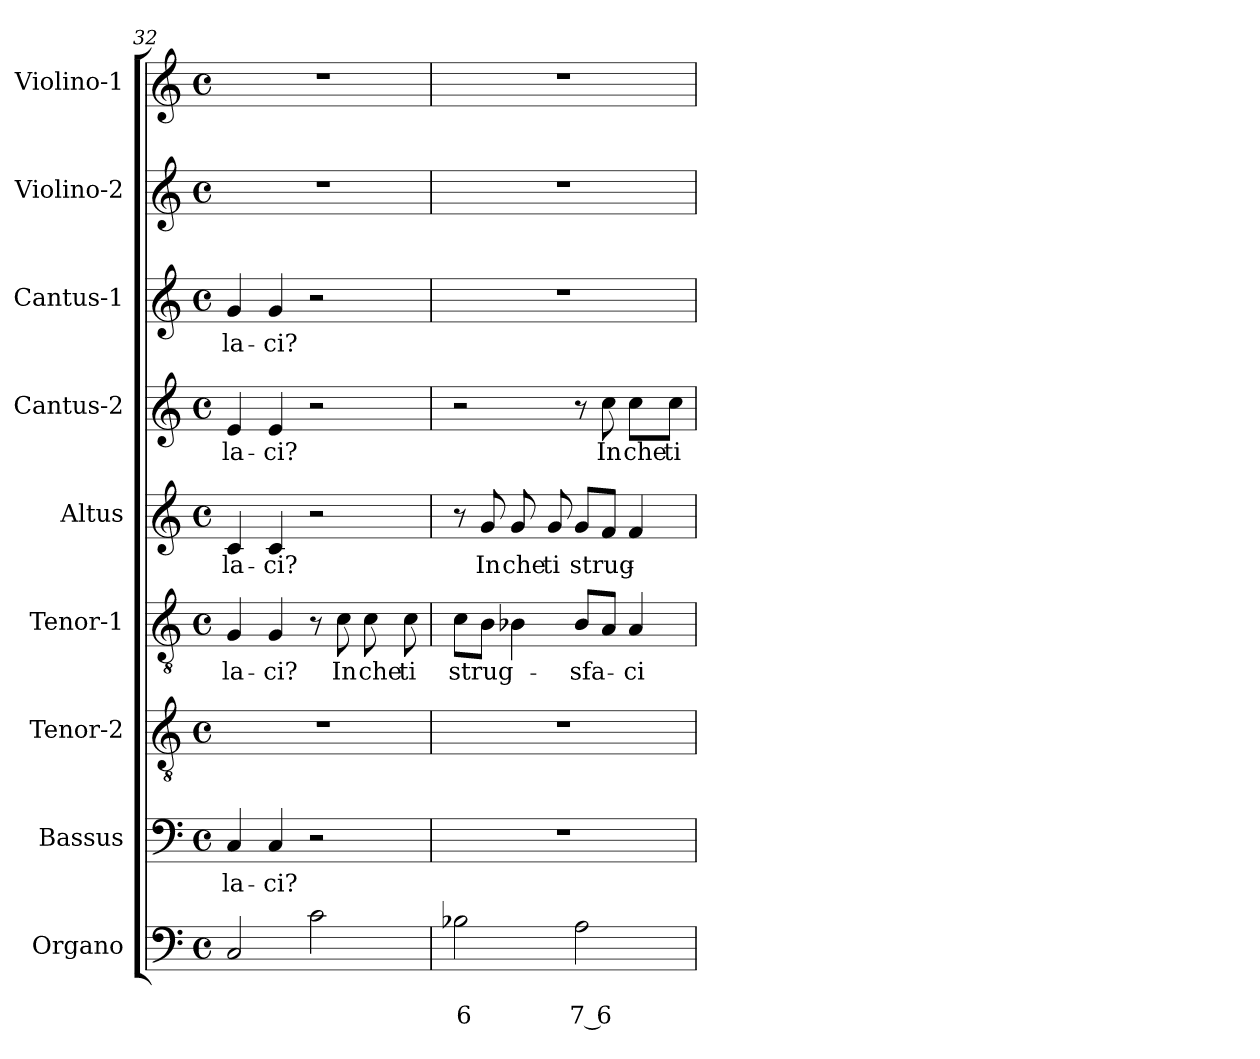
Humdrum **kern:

**kern	**text	**text	**kern	**text	**kern	**kern	**text	**kern	**text	**kern	**text	**kern	**text	**kern	**kern
*part9	*part9	*part9	*part8	*part8	*part7	*part6	*part6	*part5	*part5	*part4	*part4	*part3	*part3	*part2	*part1
*staff9	*staff9	*staff9	*staff8	*staff8	*staff7	*staff6	*staff6	*staff5	*staff5	*staff4	*staff4	*staff3	*staff3	*staff2	*staff1
*I"Organo	*	*	*I"Bassus	*	*I"Tenor-2	*I"Tenor-1	*	*I"Altus	*	*I"Cantus-2	*	*I"Cantus-1	*	*I"Violino-2	*I"Violino-1
*I'Og	*	*	*I'B	*	*I'T2	*I'T1	*	*I'A	*	*I'C2	*	*I'C1	*	*I'V2	*I'V1
*clefF4	*	*	*clefF4	*	*clefGv2	*clefGv2	*	*clefG2	*	*clefG2	*	*clefG2	*	*clefG2	*clefG2
*k[]	*	*	*k[]	*	*k[]	*k[]	*	*k[]	*	*k[]	*	*k[]	*	*k[]	*k[]
*C:	*	*	*C:	*	*C:	*C:	*	*C:	*	*C:	*	*C:	*	*C:	*C:
*M4/4	*	*	*M4/4	*	*M4/4	*M4/4	*	*M4/4	*	*M4/4	*	*M4/4	*	*M4/4	*M4/4
*met(c)	*	*	*met(c)	*	*met(c)	*met(c)	*	*met(c)	*	*met(c)	*	*met(c)	*	*met(c)	*met(c)
=32	=32	=32	=32	=32	=32	=32	=32	=32	=32	=32	=32	=32	=32	=32	=32
!	!	!	!	!LO:LY:b	!	!	!	!	!	!	!	!	!	!	!
!	!	!	!	!	!	!	!LO:LY:b	!	!	!	!	!	!	!	!
!	!	!	!	!	!	!	!	!	!LO:LY:b	!	!	!	!	!	!
!	!	!	!	!	!	!	!	!	!	!	!LO:LY:b	!	!	!	!
!	!	!	!	!	!	!	!	!	!	!	!	!	!LO:LY:b	!	!
2C/	.	.	4C/	-la-	1r	4G/	-la-	4c/	-la-	4e/	-la-	4g/	-la-	1r	1r
!	!	!	!	!LO:LY:b	!	!	!	!	!	!	!	!	!	!	!
!	!	!	!	!	!	!	!LO:LY:b	!	!	!	!	!	!	!	!
!	!	!	!	!	!	!	!	!	!LO:LY:b	!	!	!	!	!	!
!	!	!	!	!	!	!	!	!	!	!	!LO:LY:b	!	!	!	!
!	!	!	!	!	!	!	!	!	!	!	!	!	!LO:LY:b	!	!
.	.	.	4C/	-ci?	.	4G/	-ci?	4c/	-ci?	4e/	-ci?	4g/	-ci?	.	.
2c\	.	.	2r	.	.	8r	.	2r	.	2r	.	2r	.	.	.
!	!	!	!	!	!	!	!LO:LY:b	!	!	!	!	!	!	!	!
.	.	.	.	.	.	8c\	In	.	.	.	.	.	.	.	.
!	!	!	!	!	!	!	!LO:LY:b	!	!	!	!	!	!	!	!
.	.	.	.	.	.	8c\	che	.	.	.	.	.	.	.	.
!	!	!	!	!	!	!	!LO:LY:b	!	!	!	!	!	!	!	!
.	.	.	.	.	.	8c\	ti	.	.	.	.	.	.	.	.
=33	=33	=33	=33	=33	=33	=33	=33	=33	=33	=33	=33	=33	=33	=33	=33
!	!	!LO:LY:b	!	!	!	!	!	!	!	!	!	!	!	!	!
!	!	!	!	!	!	!	!LO:LY:b	!	!	!	!	!	!	!	!
2B-X\	.	6	1r	.	1r	8c\L	strug-	8r	.	2r	.	1r	.	1r	1r
!	!	!	!	!	!	!	!	!	!LO:LY:b	!	!	!	!	!	!
.	.	.	.	.	.	8B\J	.	8g/	In	.	.	.	.	.	.
!	!	!	!	!	!	!	!	!	!LO:LY:b	!	!	!	!	!	!
.	.	.	.	.	.	4B-X\	.	8g/	che	.	.	.	.	.	.
!	!	!	!	!	!	!	!	!	!LO:LY:b	!	!	!	!	!	!
.	.	.	.	.	.	.	.	8g/	ti	.	.	.	.	.	.
!	!	!LO:LY:b	!	!	!	!	!	!	!	!	!	!	!	!	!
!	!	!	!	!	!	!	!LO:LY:b	!	!	!	!	!	!	!	!
!	!	!	!	!	!	!	!	!	!LO:LY:b	!	!	!	!	!	!
2A\	.	7 6	.	.	.	8B-/L	-sfa-	8g/L	strug-	8r	.	.	.	.	.
!	!	!	!	!	!	!	!	!	!	!	!LO:LY:b	!	!	!	!
.	.	.	.	.	.	8A/J	.	8f/J	.	8cc\	In	.	.	.	.
!	!	!	!	!	!	!	!LO:LY:b	!	!	!	!	!	!	!	!
!	!	!	!	!	!	!	!	!	!	!	!LO:LY:b	!	!	!	!
.	.	.	.	.	.	4A/	-ci	4f/	.	8cc\L	che	.	.	.	.
!	!	!	!	!	!	!	!	!	!	!	!LO:LY:b	!	!	!	!
.	.	.	.	.	.	.	.	.	.	8cc\J	ti	.	.	.	.
=	=	=	=	=	=	=	=	=	=	=	=	=	=	=	=
*-	*-	*-	*-	*-	*-	*-	*-	*-	*-	*-	*-	*-	*-	*-	*-
